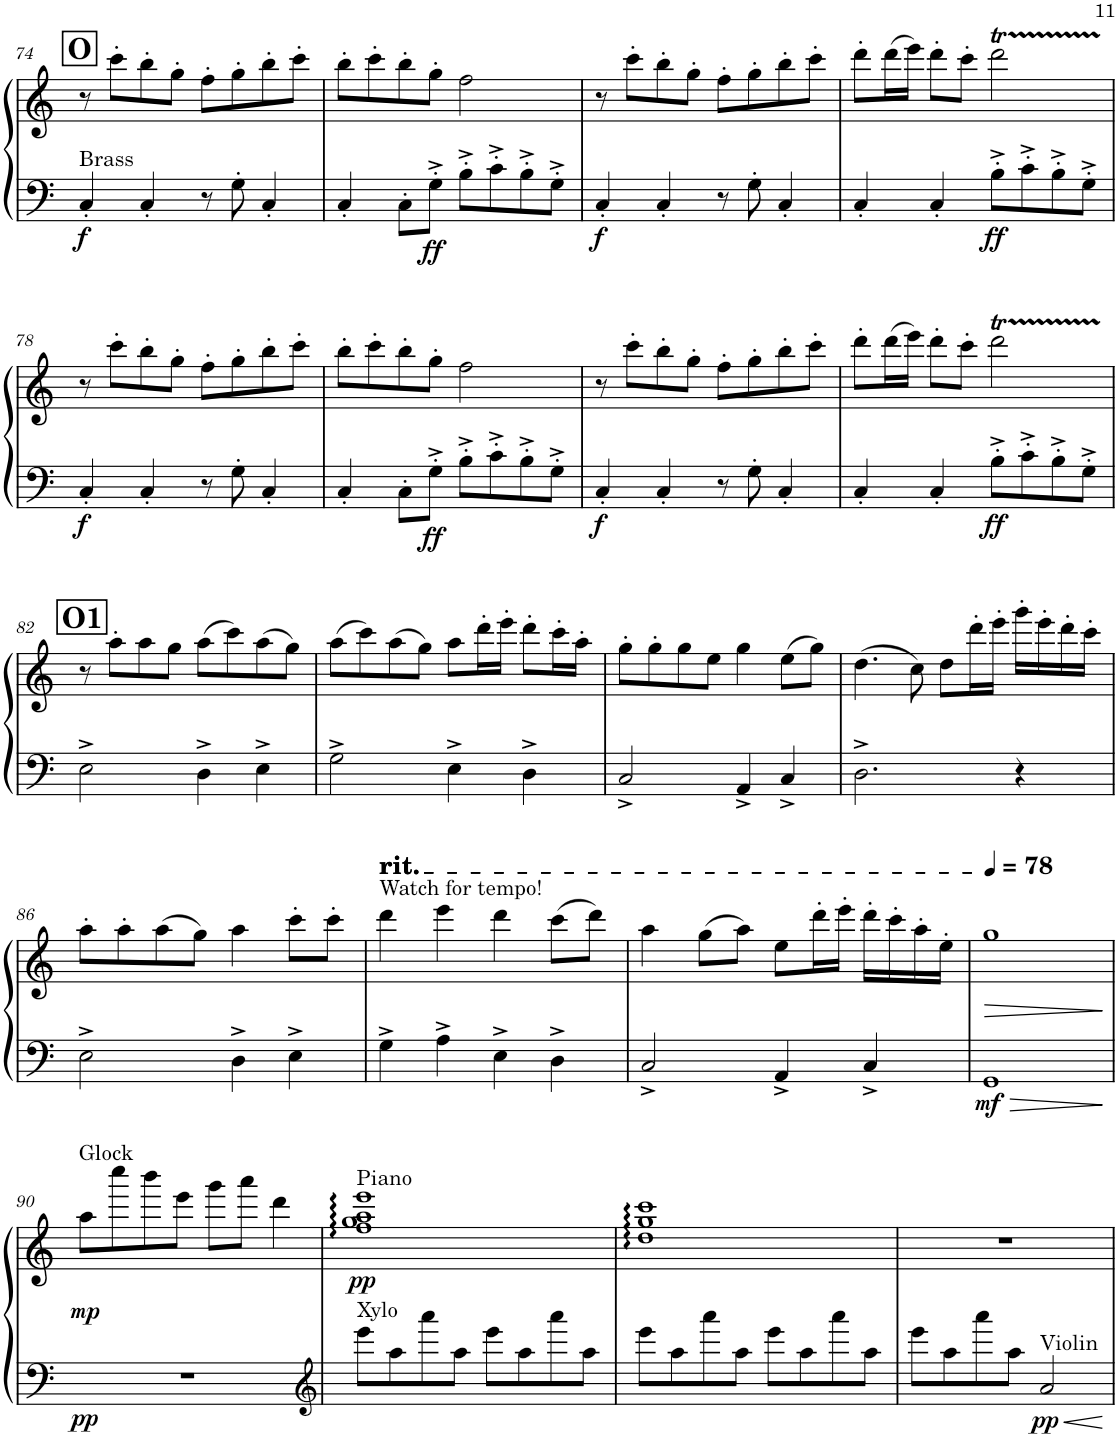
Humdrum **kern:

**kern	**kern	**dynam
*part1	*part1	*part1
*staff2	*staff1	*staff1/2
*I"Conductor	*	*
*I'Cond.	*	*
!!LO:PB:g=z
*clefF4	*clefG2	*
*k[]	*k[]	*
*M4/4	*M4/4	*
!!LO:REH:place=s1:a:B:cj:fs=14:t=O
=74	=74	=74
!LO:TX:a:t=Brass	!	!
!	!	!LO:DY:b=2
4C'/	8r	f
.	8ccc'\L	.
4C'/	8bb'\	.
.	8gg'\J	.
8r	8ff'\L	.
8G'\	8gg'\	.
4C'/	8bb'\	.
.	8ccc'\J	.
=75	=75	=75
4C'/	8bb'\L	.
.	8ccc'\	.
8C'\L	8bb'\	.
!	!	!LO:DY:b=2
8G'^\J	8gg'\J	ff
8B'^\L	2ff\	.
8c'^\	.	.
8B'^\	.	.
8G'^\J	.	.
=76	=76	=76
!	!	!LO:DY:b=2
4C'/	8r	f
.	8ccc'\L	.
4C'/	8bb'\	.
.	8gg'\J	.
8r	8ff'\L	.
8G'\	8gg'\	.
4C'/	8bb'\	.
.	8ccc'\J	.
=77	=77	=77
4C'/	8ddd'\L	.
.	(16ddd\L	.
.	16eee\JJ)	.
4C'/	8ddd'\L	.
.	8ccc'\J	.
!	!	!LO:DY:b=2
8B'^\L	2dddT\	ff
8c'^\	.	.
8B'^\	.	.
8G'^\J	.	.
!!LO:LB:g=z
=78	=78	=78
!	!	!LO:DY:b=2
4C'/	8r	f
.	8ccc'\L	.
4C'/	8bb'\	.
.	8gg'\J	.
8r	8ff'\L	.
8G'\	8gg'\	.
4C'/	8bb'\	.
.	8ccc'\J	.
=79	=79	=79
4C'/	8bb'\L	.
.	8ccc'\	.
8C'\L	8bb'\	.
!	!	!LO:DY:b=2
8G'^\J	8gg'\J	ff
8B'^\L	2ff\	.
8c'^\	.	.
8B'^\	.	.
8G'^\J	.	.
=80	=80	=80
!	!	!LO:DY:b=2
4C'/	8r	f
.	8ccc'\L	.
4C'/	8bb'\	.
.	8gg'\J	.
8r	8ff'\L	.
8G'\	8gg'\	.
4C'/	8bb'\	.
.	8ccc'\J	.
=81	=81	=81
4C'/	8ddd'\L	.
.	(16ddd\L	.
.	16eee\JJ)	.
4C'/	8ddd'\L	.
.	8ccc'\J	.
!	!	!LO:DY:b=2
8B'^\L	2dddT\	ff
8c'^\	.	.
8B'^\	.	.
8G'^\J	.	.
!!LO:LB:g=z
!!LO:REH:place=s1:a:B:cj:fs=14:t=O1
=82	=82	=82
2E^\	8r	.
.	8aa'\L	.
.	8aa\	.
.	8gg\J	.
4D^\	(8aa\L	.
.	8ccc\)	.
4E^\	(8aa\	.
.	8gg\J)	.
=83	=83	=83
2G^\	(8aa\L	.
.	8ccc\)	.
.	(8aa\	.
.	8gg\J)	.
4E^\	8aa\L	.
.	16ddd'\L	.
.	16eee'\JJ	.
4D^\	8ddd'\L	.
.	16ccc'\L	.
.	16aa'\JJ	.
=84	=84	=84
2C^/	8gg'\L	.
.	8gg'\	.
.	8gg\	.
.	8ee\J	.
4AA^/	4gg\	.
4C^/	(8ee\L	.
.	8gg\J)	.
=85	=85	=85
2.D^\	(4.dd\	.
.	8cc\)	.
.	8dd\L	.
.	16ddd'\L	.
.	16eee'\JJ	.
4r	16ggg'\LL	.
.	16eee'\	.
.	16ddd'\	.
.	16ccc'\JJ	.
!!LO:LB:g=z
=86	=86	=86
2E^\	8aa'\L	.
.	8aa'\	.
.	(8aa\	.
.	8gg\J)	.
4D^\	4aa\	.
4E^\	8ccc'\L	.
.	8ccc'\J	.
=87	=87	=87
!	!LO:TX:a:t=Watch for tempo!	!
!	!LO:TX:a:t=rit.	!
!	!LO:TX:a:t=rit.	!
!	!LO:TX:a:t=rit.	!
4G^\	4ddd\	.
4A^\	4eee\	.
4E^\	4ddd\	.
4D^\	(8ccc\L	.
.	8ddd\J)	.
=88	=88	=88
2C^/	4aa\	.
.	(8gg\L	.
.	8aa\J)	.
4AA^/	8ee\L	.
.	16ddd'\L	.
.	16eee'\JJ	.
4C^/	16ddd'\LL	.
.	16ccc'\	.
.	16aa'\	.
.	16ee'\JJ	.
=89	=89	=89
*	*MM78	*
!	!	!LO:HP:b
!	!	!LO:DY:n=1:b=2
1GG	1gg	> mf
.	.	]
!!LO:LB:g=z
=90	=90	=90
!	!LO:TX:a:t=Glock	!
!	!	!LO:DY:b=2
!	!	!LO:DY:n=1:b
1r	8aa\L	pp mp
.	8cccc\	.
.	8bbb\	.
.	8eee\J	.
.	8ggg\L	.
.	8aaa\J	.
.	4ddd\	.
=91	=91	=91
*clefG2	*	*
!	!LO:TX:a:t=Piano	!
!LO:TX:a:t=Xylo	!	!
!	!	!LO:DY:b
8eee\L	1ff 1gg 1aa 1eee	pp
8aa\	.	.
8aaa\	.	.
8aa\J	.	.
8eee\L	.	.
8aa\	.	.
8aaa\	.	.
8aa\J	.	.
=92	=92	=92
8eee\L	1dd 1gg 1ccc	.
8aa\	.	.
8aaa\	.	.
8aa\J	.	.
8eee\L	.	.
8aa\	.	.
8aaa\	.	.
8aa\J	.	.
=93	=93	=93
8eee\L	1r	.
8aa\	.	.
8aaa\	.	.
8aa\J	.	.
!LO:TX:a:t=Violin	!	!
!	!	!LO:DY:b=2
2a/	.	pp
=	=	=
*-	*-	*-
